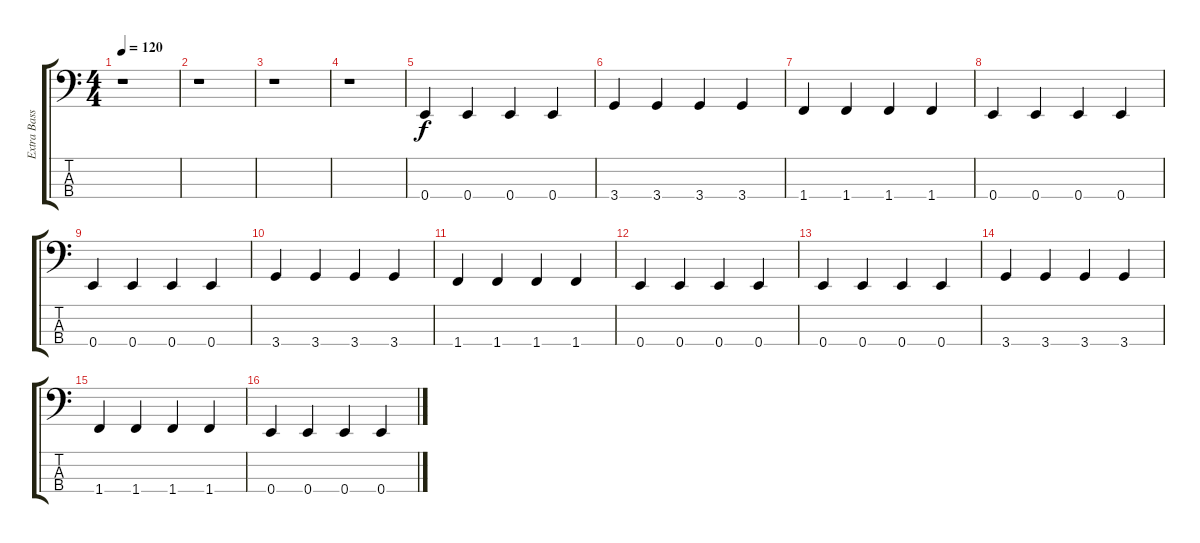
\track ("Extra Bass" "Extra Bass") {instrument electricbassfinger}
\staff {score tabs}
\tuning (G2 D2 A1 E1) {hide}
\ts (4 4)
\tempo 120
\clef f4
\ks c
r.1{dy f} |
r.1 |
r.1 |
r.1 |
0.4.4 0.4.4 0.4.4 0.4.4 |
3.4.4 3.4.4 3.4.4 3.4.4 |
1.4.4 1.4.4 1.4.4 1.4.4 |
0.4.4 0.4.4 0.4.4 0.4.4 |
0.4.4 0.4.4 0.4.4 0.4.4 |
3.4.4 3.4.4 3.4.4 3.4.4 |
1.4.4 1.4.4 1.4.4 1.4.4 |
0.4.4 0.4.4 0.4.4 0.4.4 |
0.4.4 0.4.4 0.4.4 0.4.4 |
3.4.4 3.4.4 3.4.4 3.4.4 |
1.4.4 1.4.4 1.4.4 1.4.4 |
0.4.4 0.4.4 0.4.4 0.4.4
